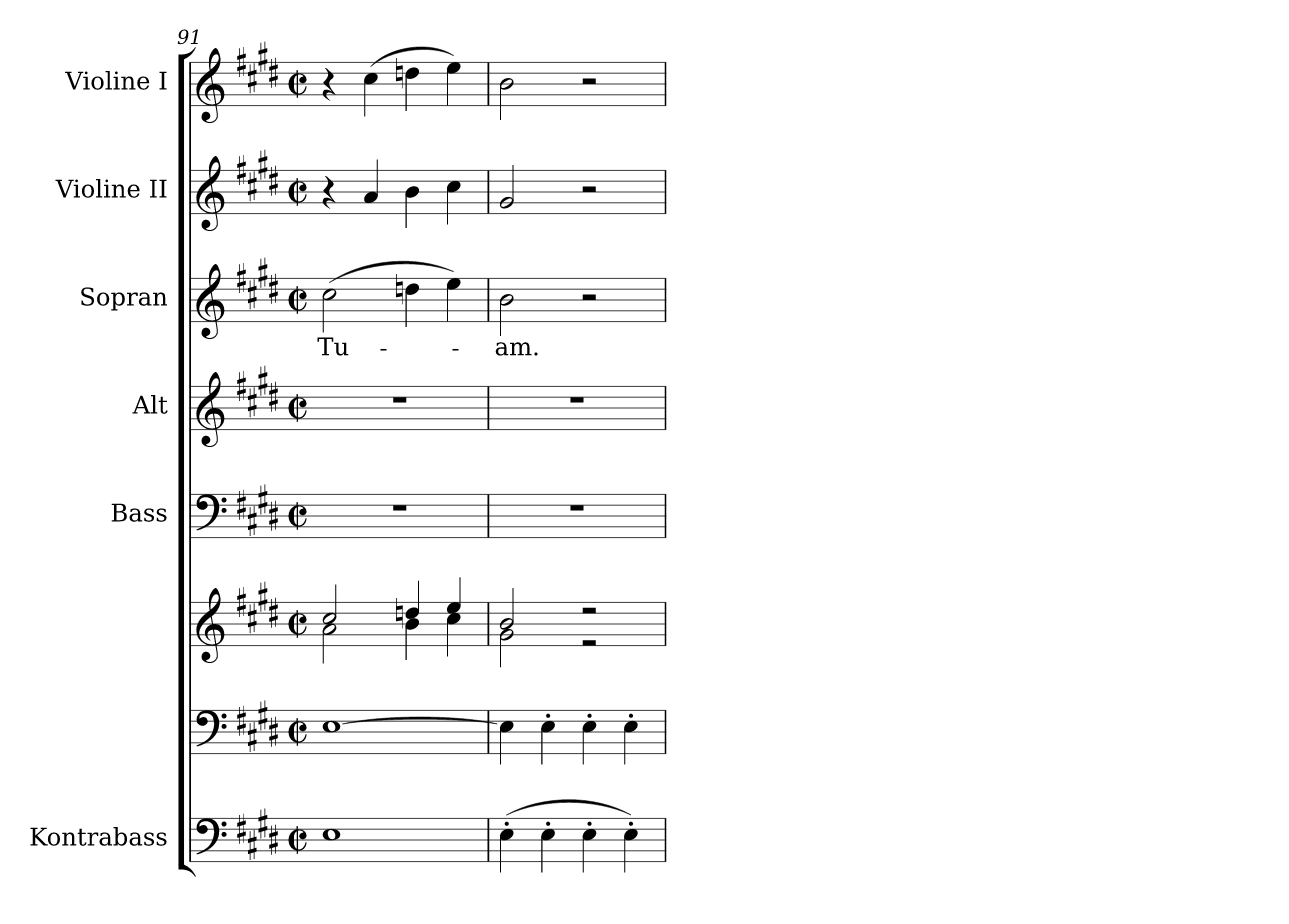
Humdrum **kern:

**kern	**kern	**kern	**kern	**kern	**kern	**text	**kern	**kern
*part7	*part6	*part6	*part5	*part4	*part3	*part3	*part2	*part1
*staff8	*staff7	*staff6	*staff5	*staff4	*staff3	*staff3	*staff2	*staff1
*I"Kontrabass	*	*	*I"Bass	*I"Alt	*I"Sopran	*	*I"Violine II	*I"Violine I
*I'Kb.	*	*	*I'B.	*I'A.	*I'S.	*	*I'Vl. II	*I'Vl. I
*clefF4	*clefF4	*clefG2	*clefF4	*clefG2	*clefG2	*	*clefG2	*clefG2
*ITrd7c12	*	*	*	*	*	*	*	*
*k[f#c#g#d#]	*k[f#c#g#d#]	*k[f#c#g#d#]	*k[f#c#g#d#]	*k[f#c#g#d#]	*k[f#c#g#d#]	*	*k[f#c#g#d#]	*k[f#c#g#d#]
*E:	*E:	*E:	*E:	*E:	*E:	*	*E:	*E:
*M2/2	*M2/2	*M2/2	*M2/2	*M2/2	*M2/2	*	*M2/2	*M2/2
*met(c|)	*met(c|)	*met(c|)	*met(c|)	*met(c|)	*met(c|)	*	*met(c|)	*met(c|)
=91	=91	=91	=91	=91	=91	=91	=91	=91
*	*	*^	*	*	*	*	*	*
!	!	!	!	!	!	!	!LO:LY:b	!	!
1EE	[1E	2cc#/	2a\	1r	1r	(>2cc#\	Tu-	4r	4r
.	.	.	.	.	.	.	.	4a/	(>4cc#\
.	.	4ddn/	4b\	.	.	4ddn\	.	4b\	4ddn\
.	.	4ee/	4cc#\	.	.	4ee\)	.	4cc#\	4ee\)
=92	=92	=92	=92	=92	=92	=92	=92	=92	=92
!	!	!	!	!	!	!	!LO:LY:b	!	!
(>4EE'>\	4E\]	2b/	2g#\	1r	1r	2b\	-am.	2g#/	2b\
4EE'>\	4E'>\	.	.	.	.	.	.	.	.
4EE'>\	4E'>\	2r	2r	.	.	2r	.	2r	2r
4EE'>\)	4E'>\	.	.	.	.	.	.	.	.
*	*	*v	*v	*	*	*	*	*	*
=	=	=	=	=	=	=	=	=
*-	*-	*-	*-	*-	*-	*-	*-	*-
